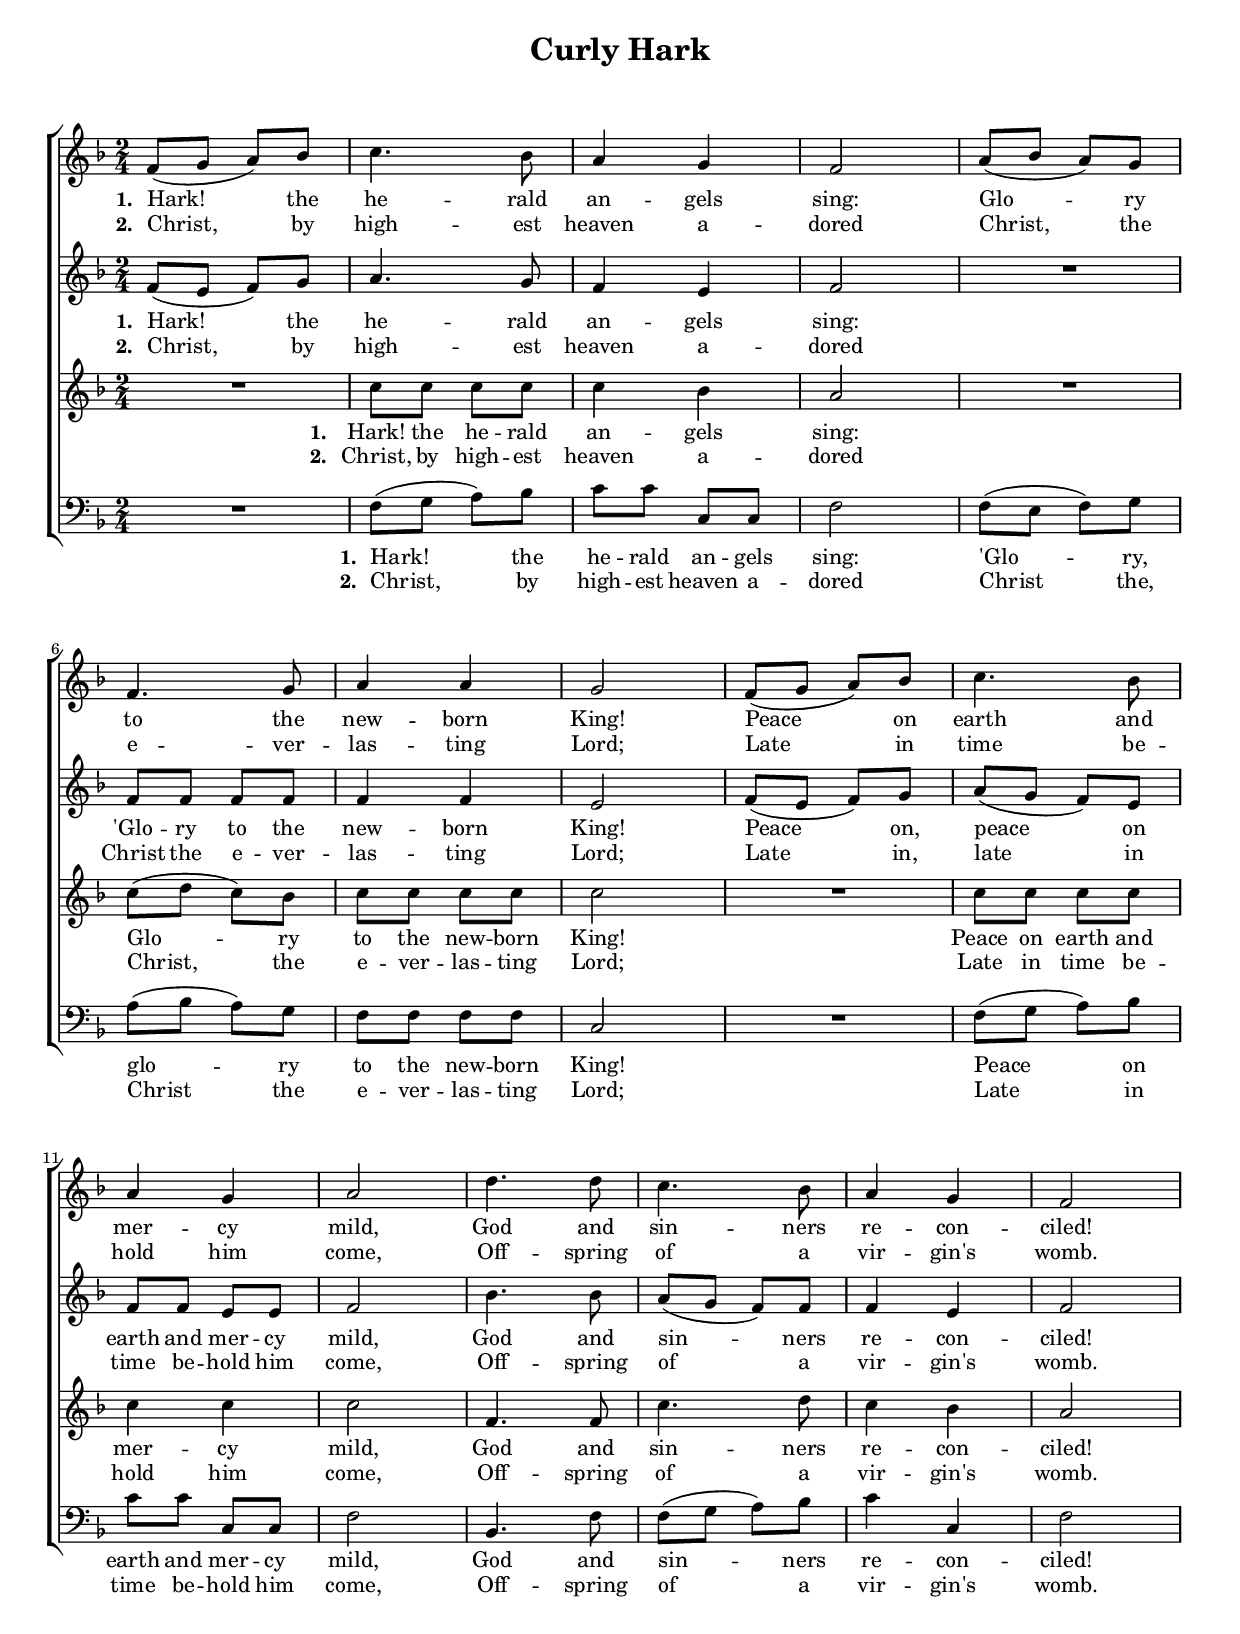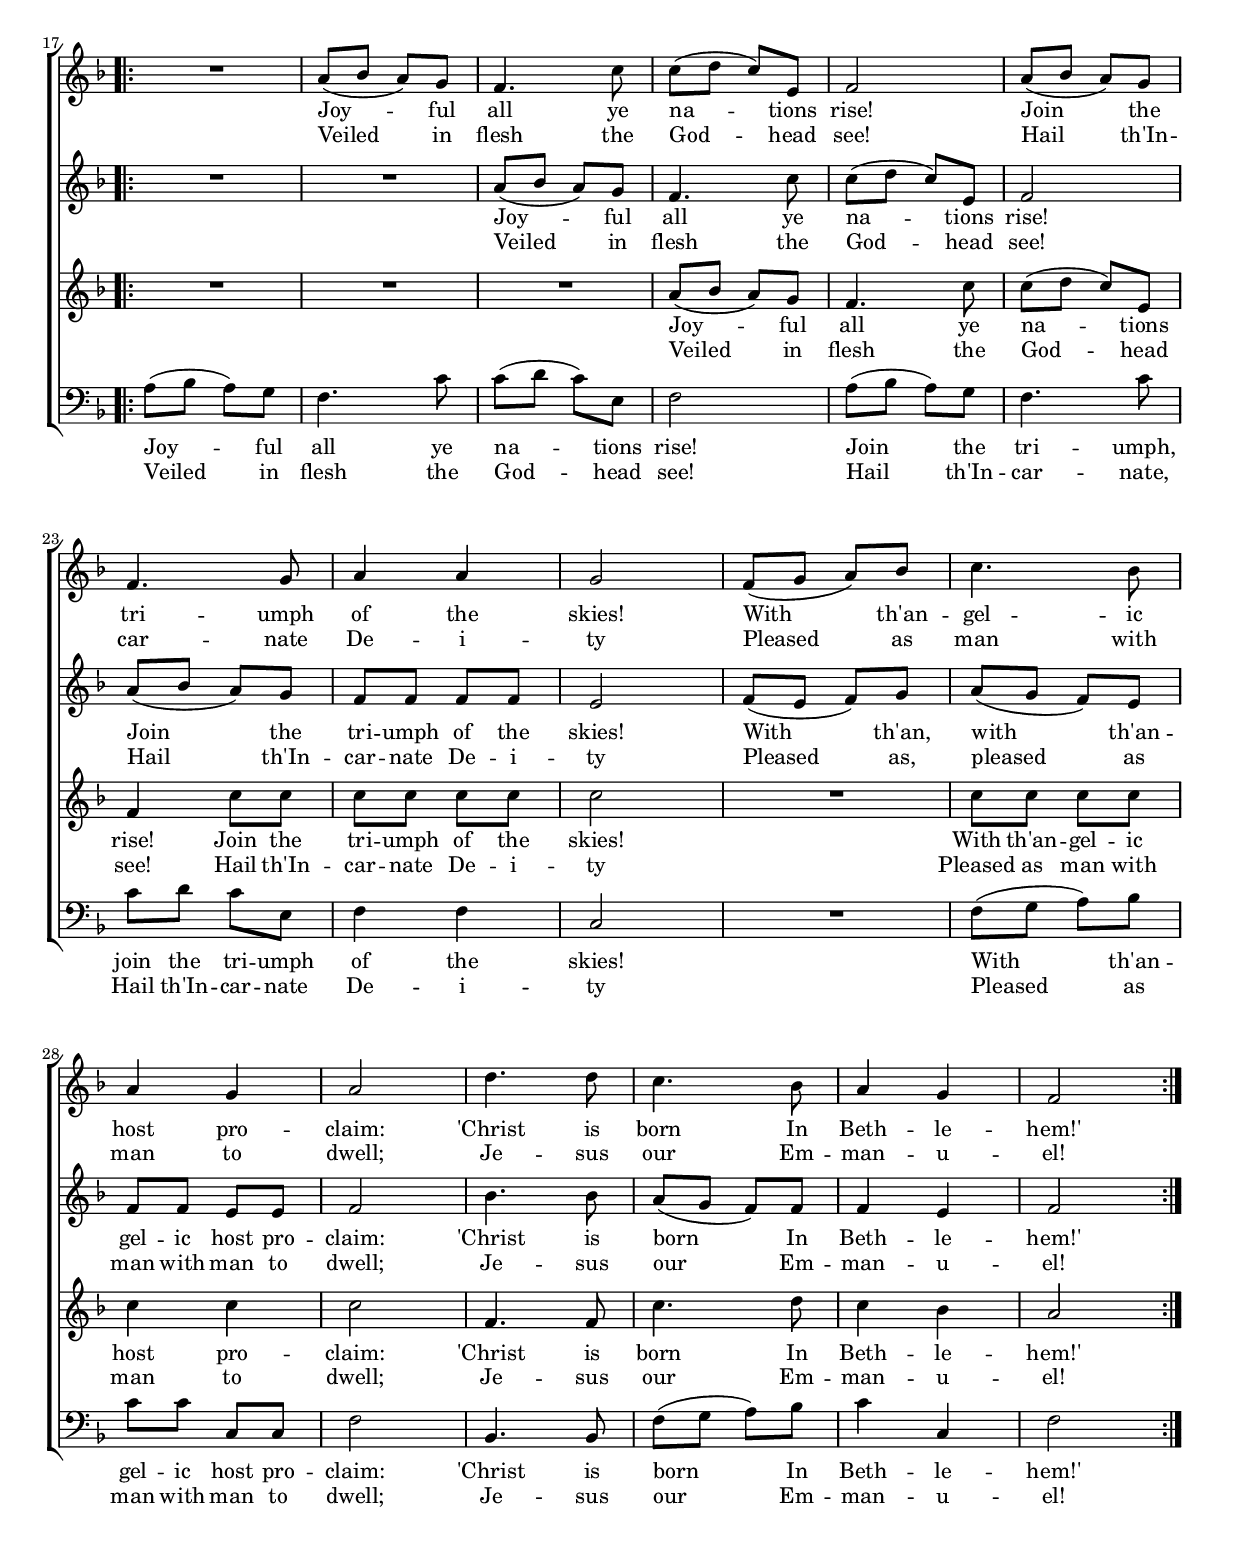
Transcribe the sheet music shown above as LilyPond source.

\header {
title = "Curly Hark"
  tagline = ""  % removed
}

	#(set-global-staff-size 17)
\paper {
print-page-number = ##f
markup-system-spacing #'basic-distance = #15
	system-system-spacing #'basic-distance = #20
    paper-width = 21.0\cm
    paper-height = 29.7\cm
    top-margin = 1.0\cm
    bottom-margin = 2.0\cm 
    left-margin = 1.0\cm
    right-margin = 1.0\cm
    }
\layout {
	indent = 0.0\cm 
	}
	
PartPOneVoiceOne =  \relative f' {
    \clef "treble" \key f \major \time 2/4 f8 ( [ g8 ] a8 ) [ bes8 ] | % 2
    c4. bes8 | % 3
    a4 g4 | % 4
    f2 | % 5
    a8 ( [ bes8 ] a8 ) [ g8 ] \break | % 6
    f4. g8 | % 7
    a4 a4 | % 8
    g2 | % 9
    f8 ( [ g8 ] a8 ) [ bes8 ] | \barNumberCheck #10
    c4. bes8 \break | % 11
    a4 g4 | % 12
    a2 | % 13
    d4. d8 | % 14
    c4. bes8 | % 15
    a4 g4 | % 16
    f2 
	\break 
	\repeat volta 2{
        R2 | % 18
        a8 ( [ bes8 ] a8 ) [ g8 ] | % 19
        f4. c'8 | \barNumberCheck #20
        c8 ( [ d8 ] c8 ) [ e,8 ] | % 21
        f2 | % 22
        a8 ( [ bes8 ] a8 ) [ g8 ] \break | % 23
        f4. g8 | % 24
        a4 a4 | % 25
        g2 | % 26
        f8 ( [ g8 ] a8 ) [ bes8 ] | % 27
        c4. bes8 \break | % 28
        a4 g4 | % 29
        a2 | \barNumberCheck #30
        d4. d8 | % 31
        c4. bes8 | % 32
        a4 g4 | % 33
        f2 }
    }

PartOneLyricsOne =  \lyricmode {
	\set stanza = "1. " 
	Hark! the he -- rald an -- gels sing: 
	Glo -- ry to the new -- born King! 
	Peace on earth and mer -- cy mild, 
	God and sin -- ners re -- con -- ciled! 
	Joy -- ful all ye na -- tions rise! 
	Join the tri -- umph of the skies! 
	With th'an -- gel -- ic host pro -- claim:
	"'Christ" is born In Beth -- le -- "hem!'" }
	
PartOneLyricsTwo = \lyricmode {
	\set stanza = "2. "
	Christ, by high -- est heaven a -- dored
	Christ, the e -- ver -- las -- ting Lord;
	Late in time be -- hold him come,
	Off -- spring of a vir -- gin's womb.
	Veiled in flesh the God -- head see!
	Hail th'In -- car -- nate De -- i -- ty
	Pleased as man with man to dwell;
	Je -- sus our Em -- man -- u -- el!}
	
	
PartTwoLyricsOne =  \lyricmode { 
	\set stanza = "1. "
	"Hark!" the he -- rald an -- gels sing:
	"'Glo" -- ry to the new -- born King! 
	Peace on, peace on earth and mer -- cy
    "mild," God and sin -- ners re -- con -- "ciled!" Joy -- ful all ye na -- tions 
    "rise!" Join the tri -- umph of the "skies!" 
	With th'an, with th'an -- gel -- ic host pro -- claim: 
	"'Christ" is born In Beth -- le -- "hem!'" }
	
PartTwoLyricsTwo = \lyricmode {
	\set stanza = "2. "
	Christ, by high -- est heaven a -- dored
	Christ the e -- ver -- las -- ting Lord;
	Late in, late in time be -- hold him come,
	Off -- spring of a vir -- gin's womb.
	Veiled in flesh the God -- head see!
	Hail th'In -- car -- nate De -- i -- ty
	Pleased as, pleased as man with man to dwell;
	Je -- sus our Em -- man -- u -- el!}
	
PartFourLyricsOne =  \lyricmode { 
	\set stanza = "1. "
	"Hark!" the he -- rald an -- gels sing:
	"'Glo" -- ry, glo -- ry to the new -- born "King!" 
	Peace on earth and mer -- cy "mild," 
	God and sin -- ners re -- con -- "ciled!" 
	Joy -- ful all ye na -- tions  "rise!" 
	Join the tri -- umph, join the tri -- umph of the "skies!" 
	With th'an -- gel -- ic host pro -- claim: 
	"'Christ" is born In Beth -- le -- "hem!'" }

PartFourLyricsTwo = \lyricmode {
	\set stanza = "2. "
	Christ, by high -- est heaven a -- dored
	Christ the, Christ the e -- ver -- las -- ting Lord;
	Late in time be -- hold him come,
	Off -- spring of a vir -- gin's womb.
	Veiled in flesh the God -- head see!
	Hail th'In -- car -- nate, Hail th'In -- car -- nate De -- i -- ty
	Pleased as man with man to dwell;
	Je -- sus our Em -- man -- u -- el!}
	
	
	
	
PartPTwoVoiceOne =  \relative f' {
    \clef "treble" \key f \major \time 2/4 f8 ( [ e8 ] f8 ) [ g8 ] | % 2
    a4. g8 | % 3
    f4 e4 | % 4
    f2 | % 5
    R2 \break | % 6
    f8 [ f8 ] f8 [ f8 ] | % 7
    f4 f4 | % 8
    e2 | % 9
    f8 ( [ e8 ] f8 ) [ g8 ] | \barNumberCheck #10
    a8 ( [ g8 ] f8 ) [ e8 ] \break | % 11
    f8 [ f8 ] e8 [ e8 ] | % 12
    f2 | % 13
    bes4. bes8 | % 14
    a8 ( [ g8 ] f8 ) [ f8 ] | % 15
    f4 e4 | % 16
    f2   % 17
     
        
        R2*2 | % 19
        a8 ( [ bes8 ] a8 ) [ g8 ] | \barNumberCheck #20
        f4. c'8 | % 21
        c8 ( [ d8 ] c8 ) [ e,8 ] | % 22
        f2 \break | % 23
        a8 ( [ bes8 ] a8 ) [ g8 ] | % 24
        f8 [ f8 ] f8 [ f8 ] | % 25
        e2 | % 26
        f8 ( [ e8 ] f8 ) [ g8 ] | % 27
        a8 ( [ g8 ] f8 ) [ e8 ] \break | % 28
        f8 [ f8 ] e8 [ e8 ] | % 29
        f2 | \barNumberCheck #30
        bes4. bes8 | % 31
        a8 ( [ g8 ] f8 ) [ f8 ] | % 32
        f4 e4 | % 33
        f2 
    }

PartPTwoVoiceOneLyricsOne =  \lyricmode { "Hark!" he -- rald an -- gels
    "smg:" "'Glo" -- to new -- bom "Kmg!" Peace peace earth mer --
    "nuld," God and sm -- re -- con -- "ctled!" Joy -- all ye na --
    "nse!" Jom tu -- of "sktes!" Wtth wtth gel -- host "clam:" "'Chnst"
    Is bom Beth -- le -- "hem!'" }
PartPThreeVoiceOne =  \relative c'' {
    \clef "treble" \key f \major \time 2/4 R2 | % 2
    c8 [ c8 ] c8 [ c8 ] | % 3
    c4 bes4 | % 4
    a2 | % 5
    R2 \break | % 6
    c8 ( [ d8 ] c8 ) [ bes8 ] | % 7
    c8 [ c8 ] c8 [ c8 ] | % 8
    c2 | % 9
    R2 | \barNumberCheck #10
    c8 [ c8 ] c8 [ c8 ] \break | % 11
    c4 c4 | % 12
    c2 | % 13
    f,4. f8 | % 14
    c'4. d8 | % 15
    c4 bes4 | % 16
    a2   | % 17
        R2*3 | \barNumberCheck #20
        a8 ( [ bes8 ] a8 ) [ g8 ] | % 21
        f4. c'8 | % 22
        c8 ( [ d8 ] c8 ) [ e,8 ] \break | % 23
        f4 c'8 [ c8 ] | % 24
        c8 [ c8 ] c8 [ c8 ] | % 25
        c2 | % 26
        R2 | % 27
        c8 [ c8 ] c8 [ c8 ] \break | % 28
        c4 c4 | % 29
        c2 | \barNumberCheck #30
        f,4. f8 | % 31
        c'4. d8 | % 32
        c4 bes4 | % 33
        a2 
    }

PartPThreeVoiceOneLyricsOne =  \lyricmode { "Hark!" he -- an -- gels
    "smg:" "'Glo" -- to new -- "Kmg!" Peace earth mer -- cy "nuld," God
    and sm -- ners re -- con -- "ctled!" Joy -- all ye nat -- "nse," Jom
    tu -- of "sktes!" WIth gel -- host pro -- "clam:" "'Chnst" Is bom In
    Beth -- le -- "hem!'" }
PartPFourVoiceOne =  \relative f {
    \clef "bass" \key f \major \time 2/4 R2 | % 2
    f8 ( [ g8 ] a8 ) [ bes8 ] | % 3
    c8 [ c8 ] c,8 [ c8 ] | % 4
    f2 | % 5
    f8 ( [ e8 ] f8 ) [ g8 ] \break | % 6
    a8 ( [ bes8 ] a8 ) [ g8 ] | % 7
    f8 [ f8 ] f8 [ f8 ] | % 8
    c2 | % 9
    R2 | \barNumberCheck #10
    f8 ( [ g8 ] a8 ) [ bes8 ] \break | % 11
    c8 [ c8 ] c,8 [ c8 ] | % 12
    f2 | % 13
    bes,4. f'8 | % 14
    f8 ( [ g8 ] a8 ) [ bes8 ] | % 15
    c4 c,4 | % 16
    f2    | % 17
        a8 ( [ bes8 ] a8 ) [ g8 ] | % 18
        f4. c'8 | % 19
        c8 ( [ d8 ] c8 ) [ e,8 ] | \barNumberCheck #20
        f2 | % 21
        a8 ( [ bes8 ] a8 ) [ g8 ] | % 22
        f4. c'8 \break | % 23
        c8 [ d8 ] c8 [ e,8 ] | % 24
        f4 f4 | % 25
        c2 | % 26
        R2 | % 27
        f8 ( [ g8 ] a8 ) [ bes8 ] \break | % 28
        c8 [ c8 ] c,8 [ c8 ] | % 29
        f2 | \barNumberCheck #30
        bes,4. bes8 | % 31
        f'8 ( [ g8 ] a8 ) [ bes8 ] | % 32
        c4 c,4 | % 33
        f2 
    }

PartPFourVoiceOneLyricsOne =  \lyricmode { "Hark!" he -- an -- "smg:"
    "'Glo" -- "'Glo" -- to new -- "Kmg!" Peace earth mer -- "nuld," God
    and sm -- re -- con -- "ctled!" Joy -- all ye na -- "nse!" Jom tri
    -- "umph," Jom trt -- of the "skles!" With gel -- host "clam:"
    "'Chnst" Is bom Beth -- le -- "hem!'" }
PartPFiveVoiceOne =  \relative f' {
    \clef "treble" \key f \major \time 2/4 f8 [ <g e>8 ] <a f>8 [ <bes
        g>8 ] | % 2
    <c a>4. <bes g>8 | % 3
    <a f c>4 <g e bes>4 | % 4
    f2 | % 5
    a8 [ bes8 ] a8 [ g8 ] \break | % 6
    f8. [ f8 ] s8. | % 7
    <a f>4 <a f>4 | % 8
    <g e>2 | % 9
    f8 [ <g e>8 ] <a f>8 [ <bes g>8 ] | \barNumberCheck #10
    c4. bes8 \break | % 11
    a4 g4 | % 12
    <a f>2 | % 13
    <d bes>4. <d bes>8 | % 14
    c4. bes8 | % 15
    <a f>4 <g e>4 | % 16
    f2 \bar "||"
    \break \repeat volta 2 {
        | % 17
        R2 | % 18
        a8 [ bes8 ] a8 [ g8 ] | % 19
        a8 [ bes8 ] a8 [ c8 ] | \barNumberCheck #20
        c8 [ d8 ] c8 [ c8 ] | % 21
        c8 [ d8 ] c8 [ e,8 ] | % 22
        a8 [ bes8 ] a8 [ g8 ] \break | % 23
        a8 [ bes8 ] a8 [ g8 ] | % 24
        a4 a4 | % 25
        <g e>2 | % 26
        f8 [ <g e>8 ] <a f>8 [ <bes g>8 ] | % 27
        c4. bes8 \break | % 28
        a4 g4 | % 29
        <a f>2 | \barNumberCheck #30
        <d bes>4. <d bes>8 | % 31
        c4. bes8 | % 32
        <a f>4 <g e>4 | % 33
        f2 }
    }

PartPFiveVoiceTwo =  \relative a' {
    \clef "treble" \key f \major \time 2/4 s2*5 \break s1*2 |
    \barNumberCheck #10
    a8 [ g8 ] f8 [ e8 ] \break | % 11
    f8 [ f8 ] e8 e8 s1 | % 14
    a8 [ g8 ] f8 [ f8 ] s1 \bar "||"
    \break \repeat volta 2 {
        s1 | % 19
        f4. g8 | \barNumberCheck #20
        f4. e8 | % 21
        f2 | % 22
        f2 \break | % 23
        f4. s8 | % 24
        f8 f8 f8 f8 s1 | % 27
        a8 [ g8 ] f8 [ e8 ] \break | % 28
        f8 [ f8 ] e8 e8 s1 | % 31
        a8 [ g8 ] f8 [ f8 ] s1 }
    }

PartPSixVoiceOne =  \relative c' {
    \clef "bass" \key f \major \time 2/4 R2 | % 2
    <c f,>8 [ <c g>8 ] <c a>8 [ <c bes>8 ] | % 3
    c8 [ c8 ] c,8 [ c8 ] | % 4
    <a' f>2 | % 5
    f8 [ e8 ] f8 [ g8 ] \break | % 6
    <c a>8 [ <d bes>8 ] <c a>8 [ <bes g>8 ] | % 7
    <c f,>8 [ <c f,>8 ] <c f,>8 [ <c f,>8 ] | % 8
    <c c,>2 | % 9
    R2 | \barNumberCheck #10
    <c f,>8 [ <c g>8 ] <c a>8 [ <c bes>8 ] \break s4 c8 s8 | % 12
    <c f,>2 | % 13
    <f, bes,>4. f8 | % 14
    c'4. d8 | % 15
    c4 <bes c,>4 | % 16
    <a f>2 \bar "||"
    \break \repeat volta 2 {
        | % 17
        a8 [ bes8 ] a8 [ g8 ] | % 18
        f4. c'8 | % 19
        c8 [ d8 ] c8 [ e,8 ] | \barNumberCheck #20
        a8 [ bes8 ] a8 [ g8 ] | % 21
        f4 s4 | % 22
        c'8 [ d8 ] c8 [ c8 ] \break | % 23
        c8 [ d8 ] c8 [ c8 ] | % 24
        c8 c8 c8 c8 | % 25
        <c c,>2 | % 26
        R2 | % 27
        <c f,>8 [ <c g>8 ] <c a>8 [ <c bes>8 ] \break s4 c8 s8 | % 29
        <c f,>2 | \barNumberCheck #30
        <f, bes,>4. <f bes,>8 | % 31
        c'4. d8 | % 32
        c4 <bes c,>4 | % 33
        <a f>2 }
    }

PartPSixVoiceTwo =  \relative c' {
    \clef "bass" \key f \major \time 2/4 s2*5 \break s2*5 \break | % 11
    c8 [ c8 ] c,8 [ c8 ] s1 | % 14
    f8 [ g8 ] a8 [ bes8 ] s1 \bar "||"
    \break \repeat volta 2 {
        s1. | \barNumberCheck #20
        f2 s2 | % 22
        f4. e8 \break | % 23
        f4 e4 | % 24
        f4 f4 s1. \break | % 28
        c'8 [ c8 ] c,8 [ c8 ] s1 | % 31
        f8 [ g8 ] a8 [ bes8 ] s1 }
    }


% The score definition
\score {
\new ChoirStaff
    <<
        \new Staff <<
            \context Staff << 
                \context Voice = "PartPOneVoiceOne" { \PartPOneVoiceOne }
                \new Lyrics \lyricsto "PartPOneVoiceOne" \PartOneLyricsOne
				\new Lyrics \lyricsto "PartPOneVoiceOne" \PartOneLyricsTwo
                >>
            >>
        \new Staff <<
            \context Staff << 
                \context Voice = "PartPTwoVoiceOne" { \PartPTwoVoiceOne }
				\new Lyrics \lyricsto "PartPTwoVoiceOne" \PartTwoLyricsOne
				\new Lyrics \lyricsto "PartPTwoVoiceOne" \PartTwoLyricsTwo
				
				
							>>
            >>
        \new Staff <<
            \context Staff << 
                \context Voice = "PartPThreeVoiceOne" { \PartPThreeVoiceOne }
				\new Lyrics \lyricsto "PartPThreeVoiceOne"  \PartOneLyricsOne
				\new Lyrics \lyricsto "PartPThreeVoiceOne" \PartOneLyricsTwo
				%\new Lyrics \lyricsto "PartPThreeVoiceOne"  
				%\PartPOneVoiceOneLyricsThree
				
                >>
            >>
        \new Staff <<
           \context Staff << 
                \context Voice = "PartPFourVoiceOne" { \PartPFourVoiceOne }
				\new Lyrics \lyricsto "PartPFourVoiceOne"  \PartFourLyricsOne
				\new Lyrics \lyricsto "PartPFourVoiceOne"  \PartFourLyricsTwo
			
                
							>>
            >>
        
        
        >>
    \layout {}
    % To create MIDI output, uncomment the following line:
    %  \midi {}
    }

